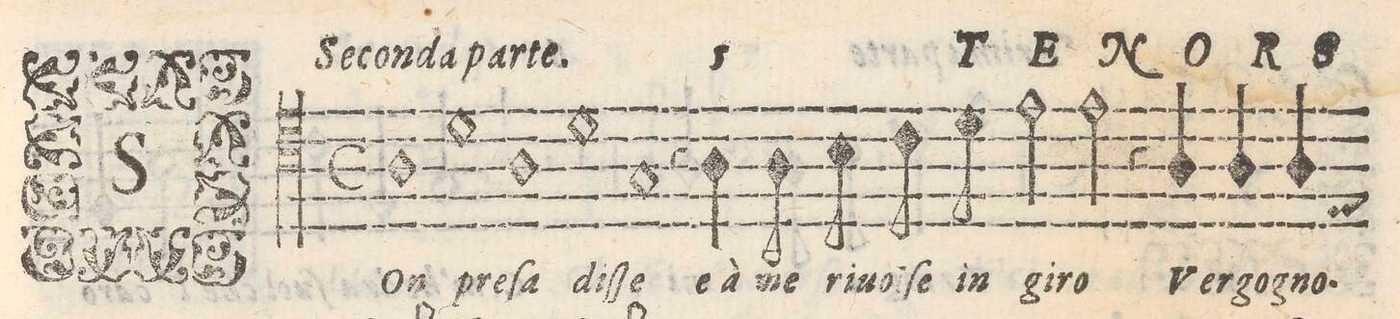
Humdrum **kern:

**kern	**text
*I"TENORE	*
*clefC4	*
*k[]	*
*met(C)	*
*M2/1	*
1A	Son
1d	pre-
=2-	=2-
1A	-ſa
1d	diſ-
=3-	=3-
1G	-ſe
4r	.
4A\	e_à
8A\	me
8B\	ri-
8c\	-uol-
8d\	-ſe in
=4-	=4-
2e\	gi-
2e\	-ro
4r	.
4A/	Ver-
4A/	-go-
4A/	-gno
=5-	=5-
*-	*-
